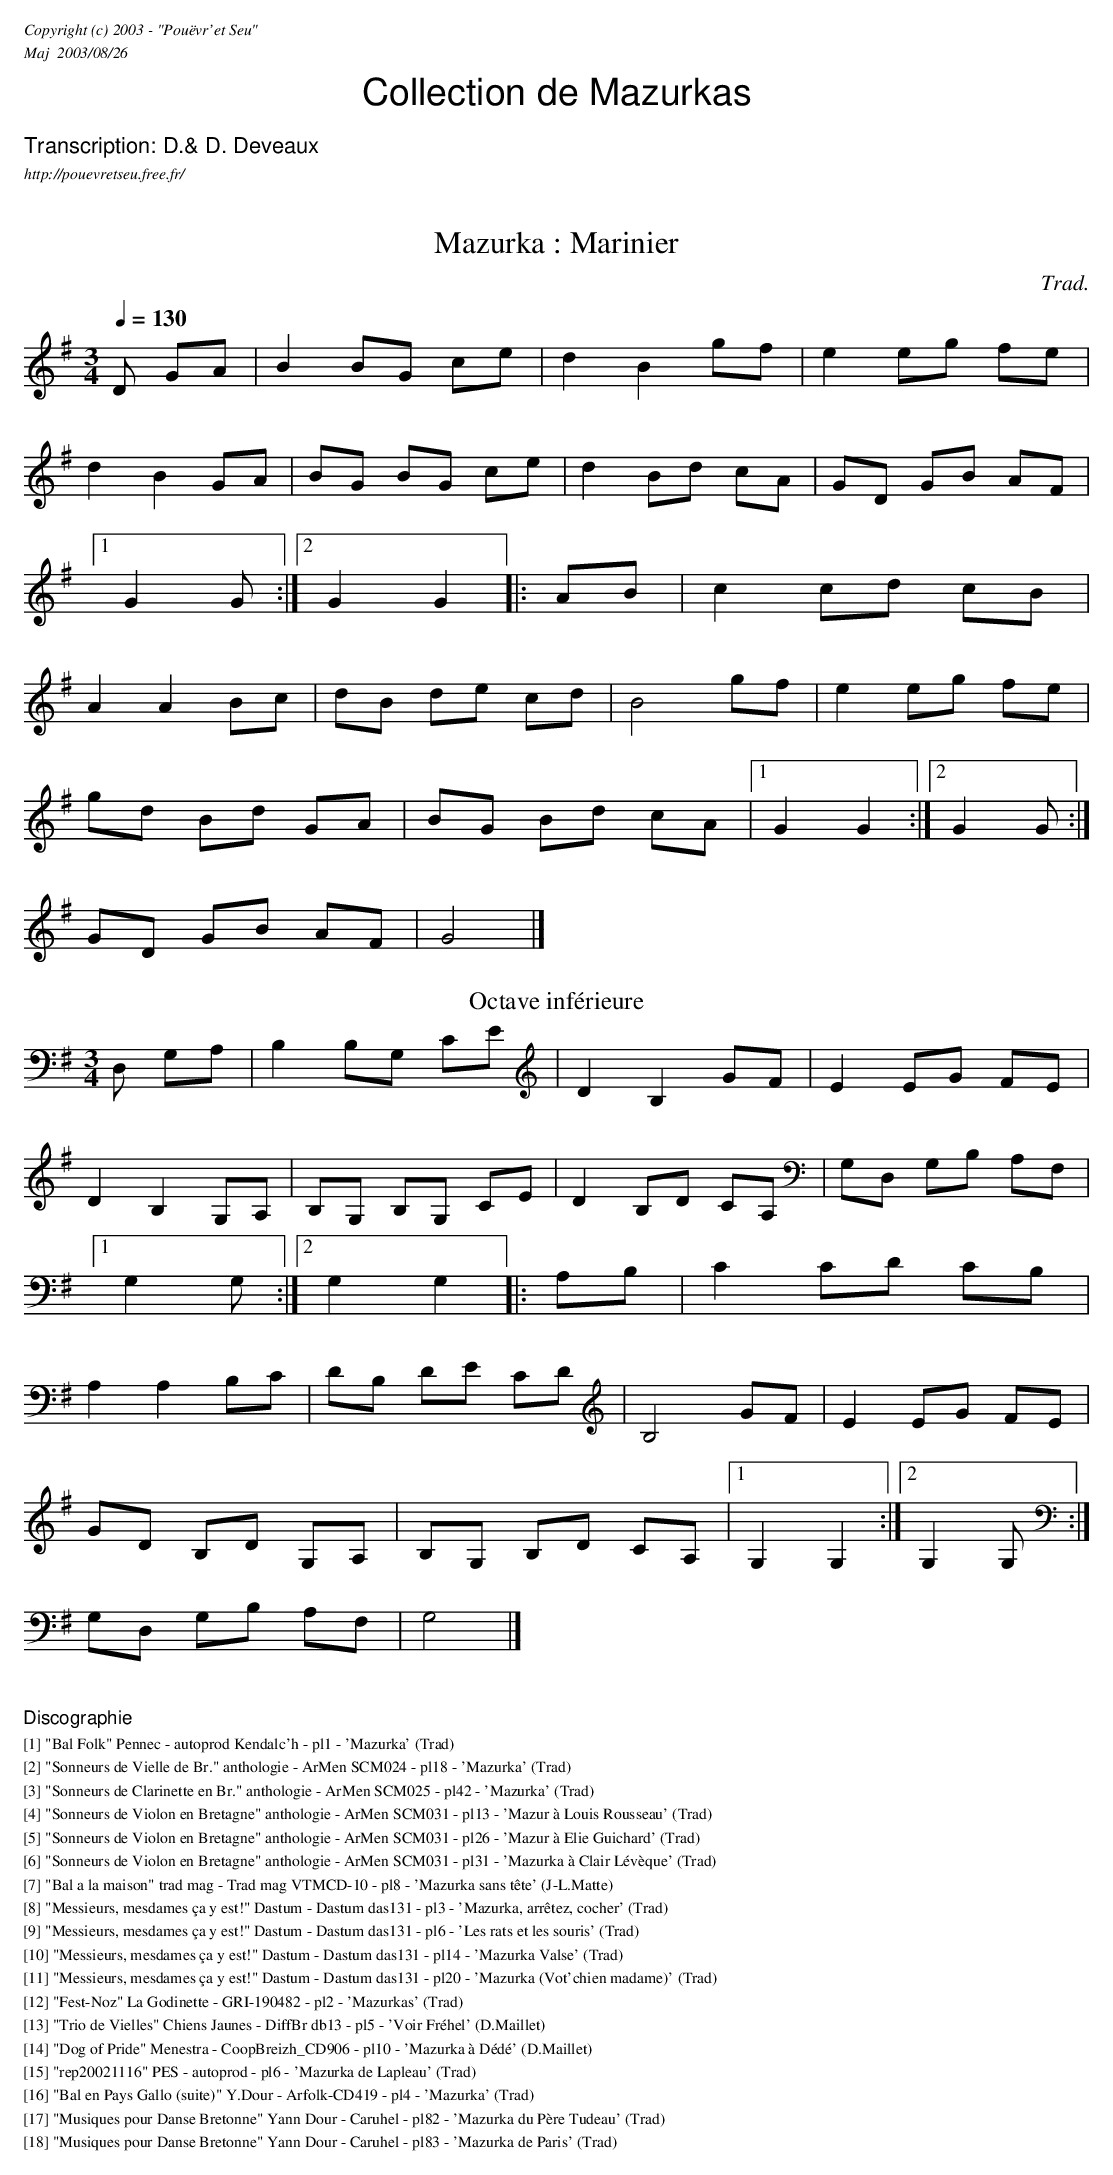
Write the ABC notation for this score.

X:1
T: Mazurka : Marinier
C: Trad.
L: 1/16
M: 3/4
Q: 1/4=130
K: G
D2 G2A2 | B4 B2G2 c2e2 | d4 B4 g2f2 | e4 e2g2 f2e2 |
d4 B4 G2A2 | B2G2 B2G2 c2e2 | d4 B2d2 c2A2 | G2D2 G2B2 A2F2 |1
G4 G2 :|2 G4 G4 |: A2B2 | c4 c2d2 c2B2 |
A4 A4 B2c2 | d2B2 d2e2 c2d2 | B8 g2f2 | e4 e2g2 f2e2 |
g2d2 B2d2 G2A2 | B2G2 B2d2 c2A2 |1 G4 G4 :|2 G4 G2 :|
G2D2 G2B2 A2F2 | G8 |]
T: Octave inférieure
D,2 G,2A,2 | B,4 B,2G,2 C2E2 | D4 B,4 G2F2 | E4 E2G2 F2E2 |
D4 B,4 G,2A,2 | B,2G,2 B,2G,2 C2E2 | D4 B,2D2 C2A,2 | G,2D,2 G,2B,2 A,2F,2 |1
G,4 G,2 :|2 G,4 G,4 |: A,2B,2 | C4 C2D2 C2B,2 |
A,4 A,4 B,2C2 | D2B,2 D2E2 C2D2 | B,8 G2F2 | E4 E2G2 F2E2 |
G2D2 B,2D2 G,2A,2 | B,2G,2 B,2D2 C2A,2 |1 G,4 G,4 :|2 G,4 G,2 :|
G,2D,2 G,2B,2 A,2F,2 | G,8 |]
